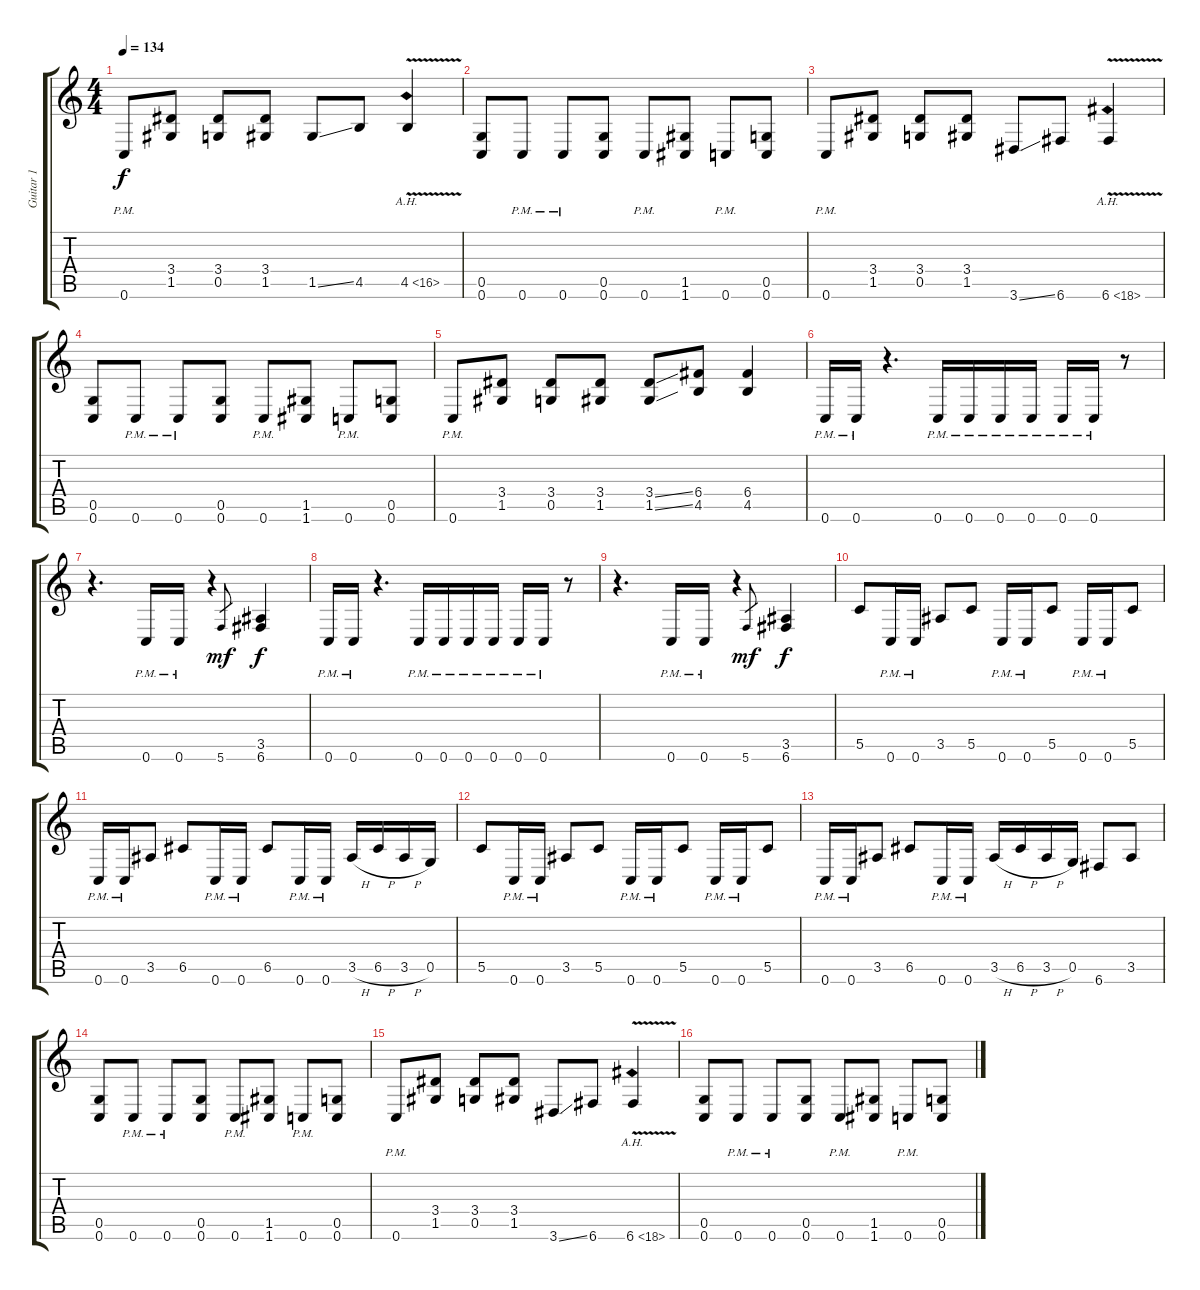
\track ("Guitar 1" "Guitar 1") {instrument distortionguitar}
\staff {score tabs}
\tuning (D4 A3 F3 C3 G2 C2) {hide}
\ts (4 4)
\tempo 134
\clef g2
\ks c
0.6{pm}.8{dy f} (3.4 1.5).8 (3.4 0.5).8 (3.4 1.5).8 1.5{ss}.8 4.5.8 4.5{ah 12 v}.4 |
(0.5 0.6).8 0.6{pm}.8 0.6{pm}.8 (0.5 0.6).8 0.6{pm}.8 (1.5 1.6).8 0.6{pm}.8 (0.5 0.6).8 |
0.6{pm}.8 (3.4 1.5).8 (3.4 0.5).8 (3.4 1.5).8 3.6{ss}.8 6.6.8 6.6{ah 12 v}.4 |
(0.5 0.6).8 0.6{pm}.8 0.6{pm}.8 (0.5 0.6).8 0.6{pm}.8 (1.5 1.6).8 0.6{pm}.8 (0.5 0.6).8 |
0.6{pm}.8 (3.4 1.5).8 (3.4 0.5).8 (3.4 1.5).8 (3.4{ss} 1.5{ss}).8 (6.4 4.5).8 (6.4 4.5).4 |
0.6{pm}.16 0.6{pm}.16 r.4{d} 0.6{pm}.16 0.6{pm}.16 0.6{pm}.16 0.6{pm}.16 0.6{pm}.16 0.6{pm}.16 r.8 |
r.4{d} 0.6{pm}.16 0.6{pm}.16 r.4 5.6.8{gr dy mf} (3.5 6.6).4{dy f} |
0.6{pm}.16 0.6{pm}.16 r.4{d} 0.6{pm}.16 0.6{pm}.16 0.6{pm}.16 0.6{pm}.16 0.6{pm}.16 0.6{pm}.16 r.8 |
r.4{d} 0.6{pm}.16 0.6{pm}.16 r.4 5.6.8{gr dy mf} (3.5 6.6).4{dy f} |
5.5.8 0.6{pm}.16 0.6{pm}.16 3.5.8 5.5.8 0.6{pm}.16 0.6{pm}.16 5.5.8 0.6{pm}.16 0.6{pm}.16 5.5.8 |
0.6{pm}.16 0.6{pm}.16 3.5.8 6.5.8 0.6{pm}.16 0.6{pm}.16 6.5.8 0.6{pm}.16 0.6{pm}.16 3.5{h}.16 6.5{h}.16 3.5{h}.16 0.5.16 |
5.5.8 0.6{pm}.16 0.6{pm}.16 3.5.8 5.5.8 0.6{pm}.16 0.6{pm}.16 5.5.8 0.6{pm}.16 0.6{pm}.16 5.5.8 |
0.6{pm}.16 0.6{pm}.16 3.5.8 6.5.8 0.6{pm}.16 0.6{pm}.16 3.5{h}.16 6.5{h}.16 3.5{h}.16 0.5.16 6.6.8 3.5.8 |
(0.5 0.6).8 0.6{pm}.8 0.6{pm}.8 (0.5 0.6).8 0.6{pm}.8 (1.5 1.6).8 0.6{pm}.8 (0.5 0.6).8 |
0.6{pm}.8 (3.4 1.5).8 (3.4 0.5).8 (3.4 1.5).8 3.6{ss}.8 6.6.8 6.6{ah 12 v}.4 |
(0.5 0.6).8 0.6{pm}.8 0.6{pm}.8 (0.5 0.6).8 0.6{pm}.8 (1.5 1.6).8 0.6{pm}.8 (0.5 0.6).8
